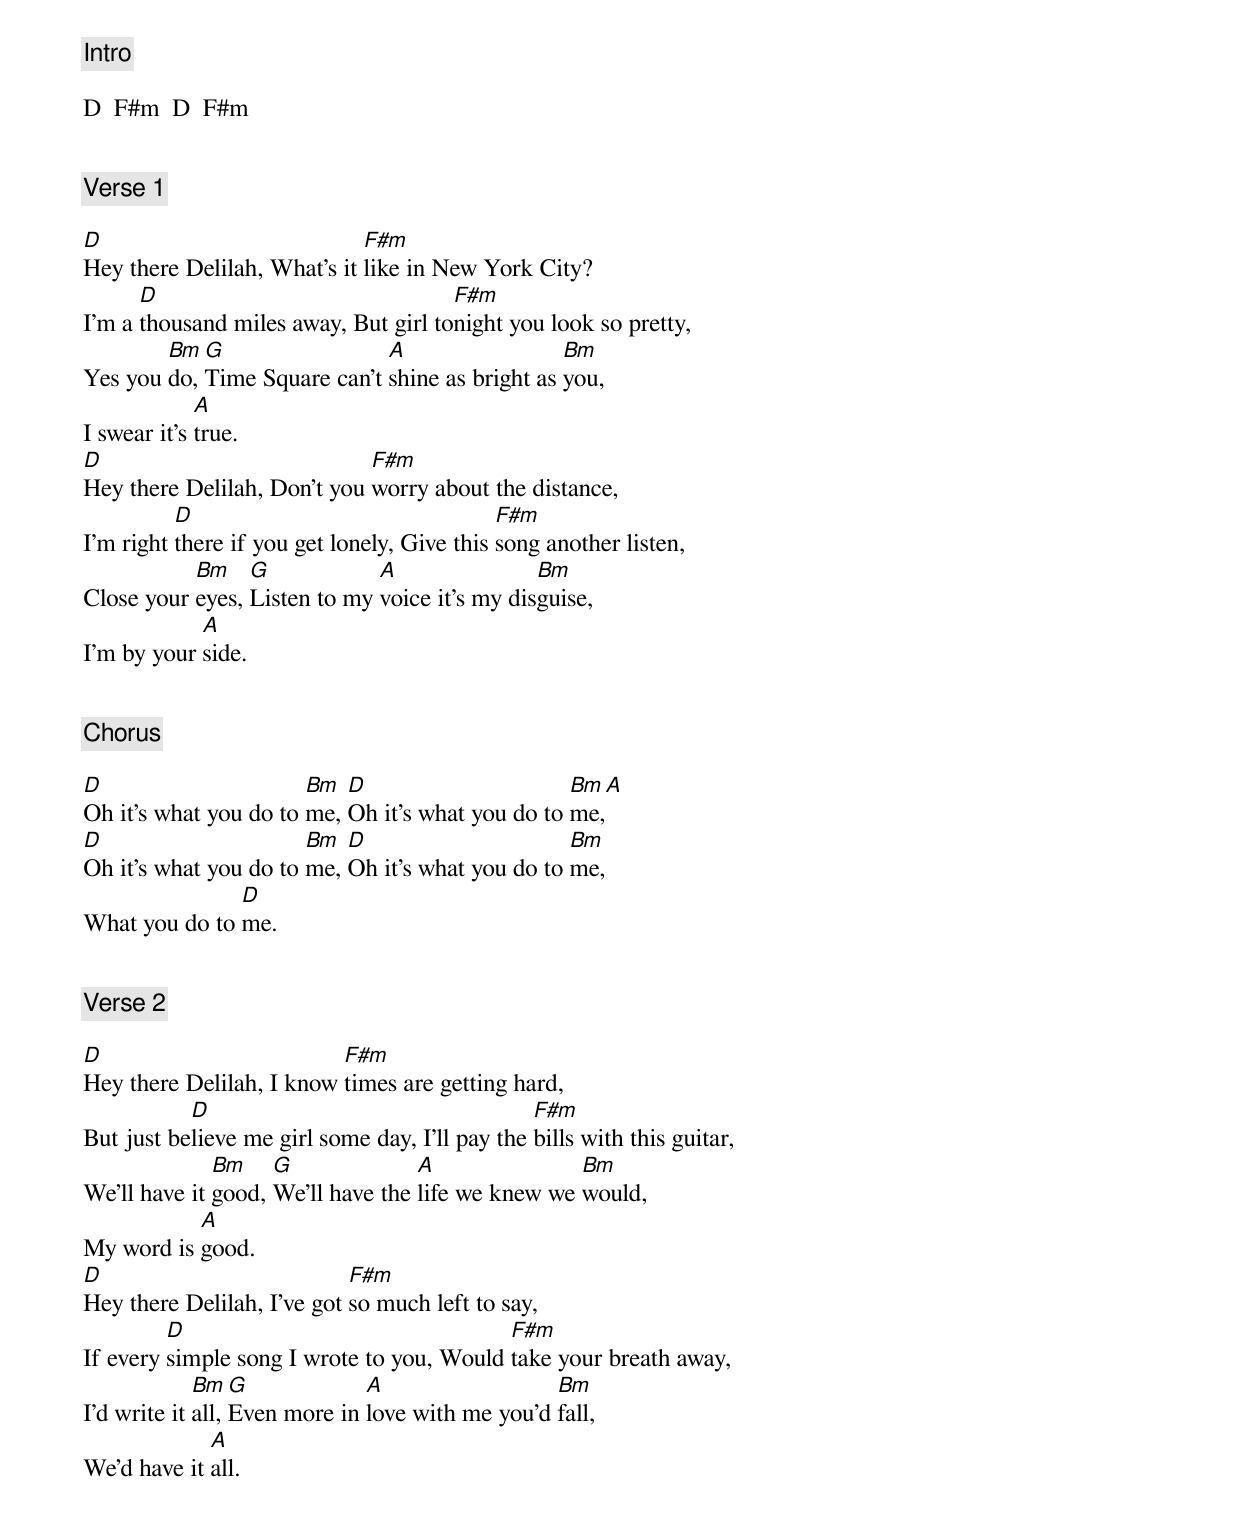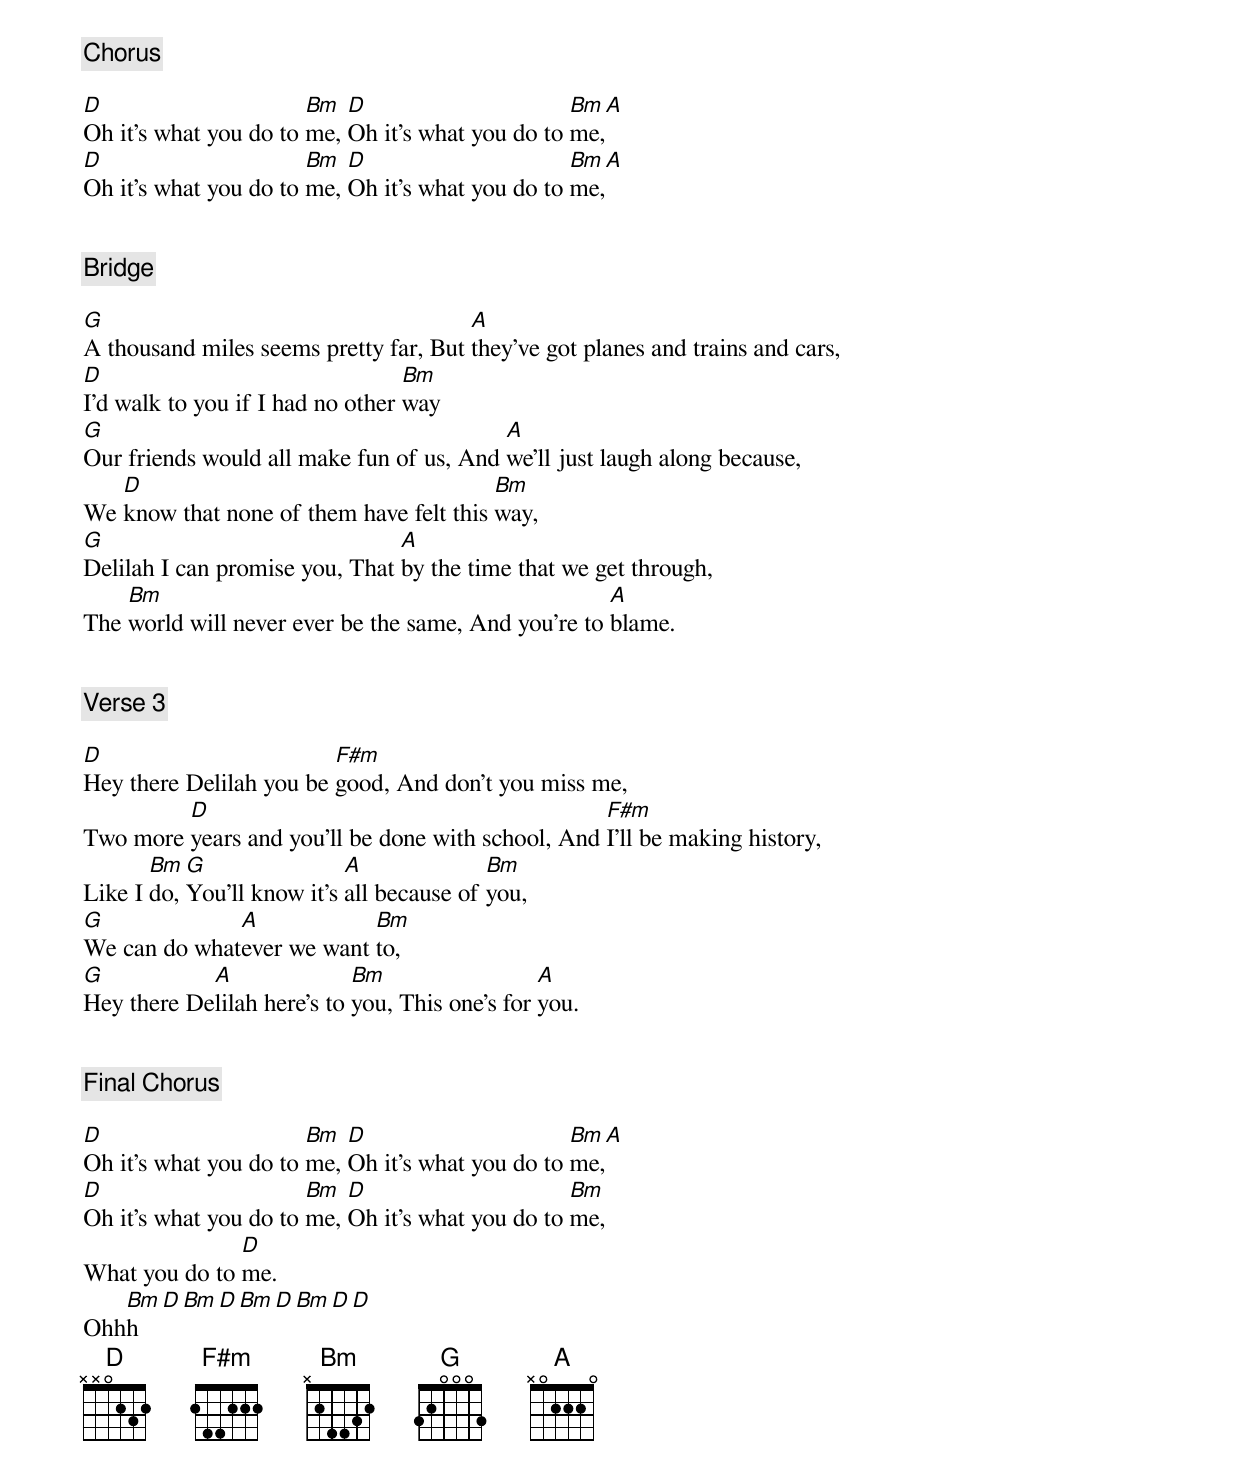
[Intro]

D  F#m  D  F#m


[Verse 1]

D                            F#m
Hey there Delilah, What’s it like in New York City?
      D                               F#m
I’m a thousand miles away, But girl tonight you look so pretty,
        Bm  G                 A                  Bm
Yes you do, Time Square can’t shine as bright as you,
             A
I swear it’s true.
D                            F#m
Hey there Delilah, Don’t you worry about the distance,
          D                                  F#m
I’m right there if you get lonely, Give this song another listen,
           Bm    G            A                Bm
Close your eyes, Listen to my voice it’s my disguise,
            A
I’m by your side.


[Chorus]

D                      Bm  D                      Bm     A
Oh it’s what you do to me, Oh it’s what you do to me,
D                      Bm  D                      Bm
Oh it’s what you do to me, Oh it’s what you do to me,
               D
What you do to me.


[Verse 2]

D                         F#m
Hey there Delilah, I know times are getting hard,
           D                                    F#m
But just believe me girl some day, I'll pay the bills with this guitar,
              Bm    G              A               Bm
We'll have it good, We'll have the life we knew we would,
           A
My word is good.
D                           F#m
Hey there Delilah, I’ve got so much left to say,
         D                                 F#m
If every simple song I wrote to you, Would take your breath away,
             Bm   G            A                  Bm
I’d write it all, Even more in love with me you’d fall,
             A
We’d have it all.


[Chorus]

D                      Bm  D                      Bm    A
Oh it’s what you do to me, Oh it’s what you do to me,
D                      Bm  D                      Bm    A
Oh it’s what you do to me, Oh it’s what you do to me,


[Bridge]

G                                      A
A thousand miles seems pretty far, But they’ve got planes and trains and cars,
D                                 Bm
I’d walk to you if I had no other way
G                                         A
Our friends would all make fun of us, And we'll just laugh along because,
   D                                     Bm
We know that none of them have felt this way,
G                               A
Delilah I can promise you, That by the time that we get through,
    Bm                                               A
The world will never ever be the same, And you’re to blame.


[Verse 3]

D                        F#m
Hey there Delilah you be good, And don’t you miss me,
         D                                         F#m
Two more years and you’ll be done with school, And I'll be making history,
       Bm  G                A              Bm
Like I do, You’ll know it's all because of you,
G             A            Bm
We can do whatever we want to,
G           A               Bm                  A
Hey there Delilah here's to you, This one’s for you.


[Final Chorus]

D                      Bm  D                      Bm    A
Oh it’s what you do to me, Oh it’s what you do to me,
D                      Bm  D                      Bm
Oh it’s what you do to me, Oh it’s what you do to me,
               D
What you do to me.
   Bm   D    Bm    D    Bm   D    Bm   D D
Ohhh
